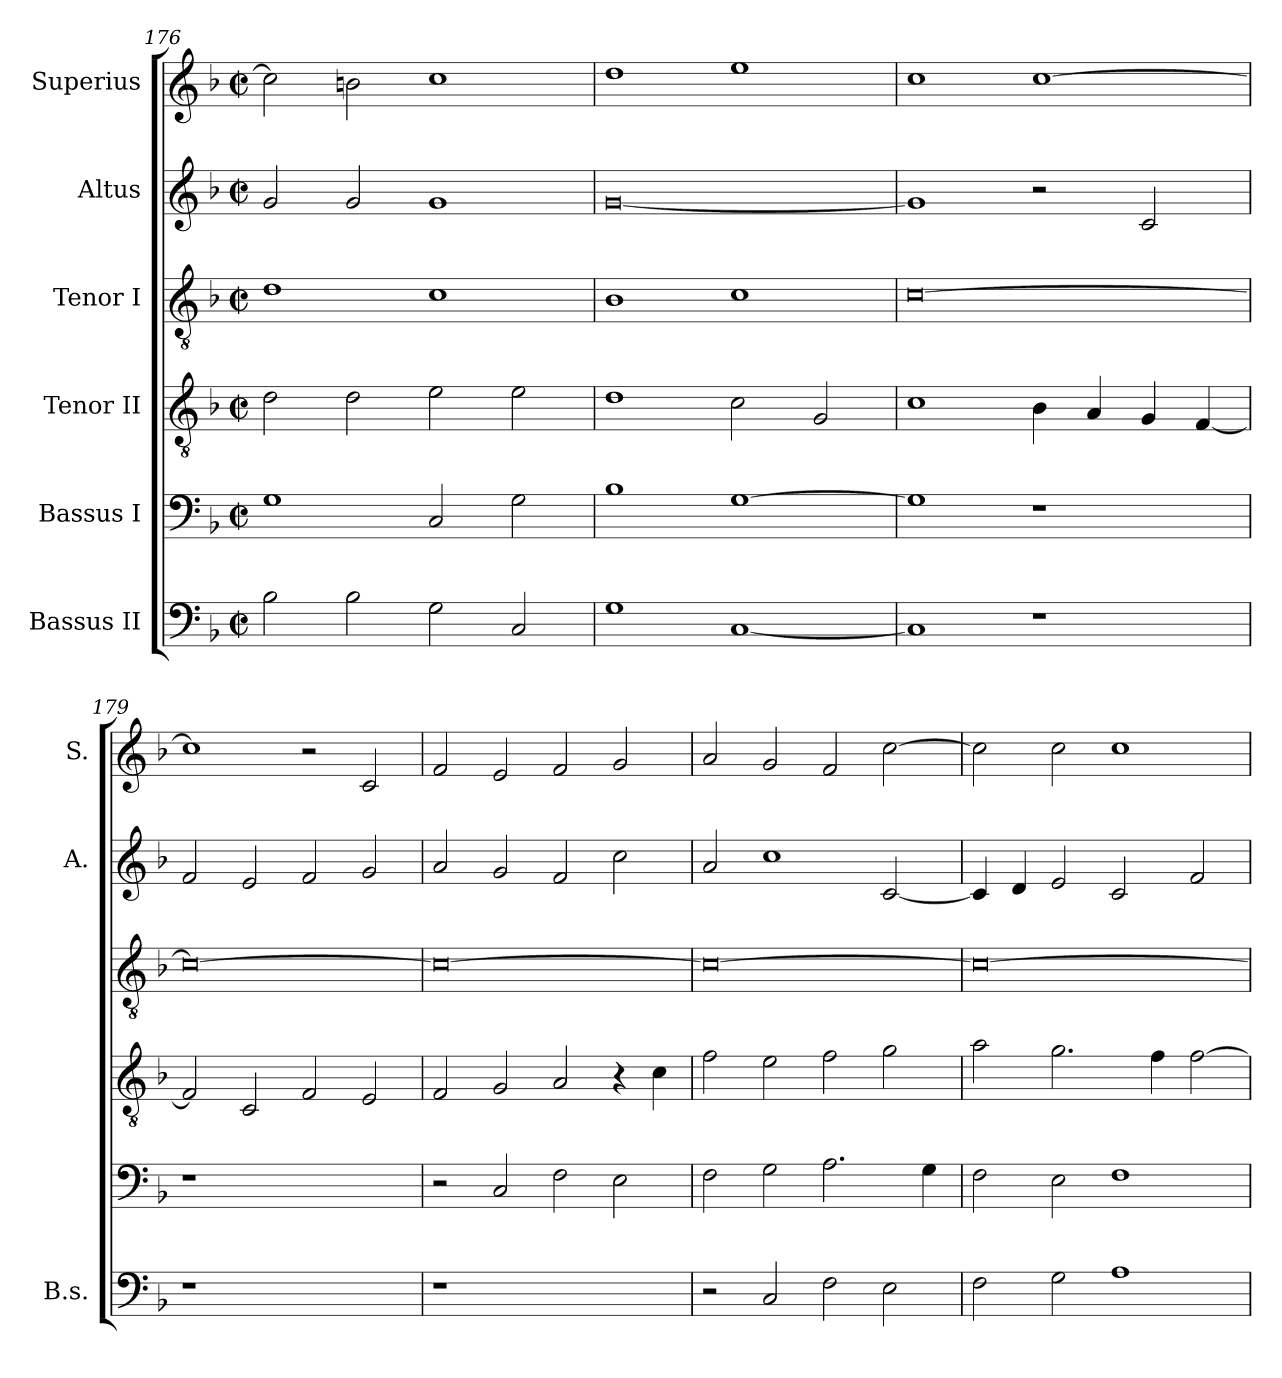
**kern	**kern	**kern	**kern	**kern	**kern
*part6	*part5	*part4	*part3	*part2	*part1
*staff6	*staff5	*staff4	*staff3	*staff2	*staff1
*I"Bassus II	*I"Bassus I	*I"Tenor II	*I"Tenor I	*I"Altus	*I"Superius
*I'B.s.	*	*	*	*I'A.	*I'S.
*clefF4	*clefF4	*clefGv2	*clefGv2	*clefG2	*clefG2
*	*	*ITrd7c12	*ITrd7c12	*	*
*k[b-]	*k[b-]	*k[b-]	*k[b-]	*k[b-]	*k[b-]
*F:	*F:	*F:	*F:	*F:	*F:
*M2/2	*M2/2	*M2/2	*M2/2	*M2/2	*M2/2
*met(c|)	*met(c|)	*met(c|)	*met(c|)	*met(c|)	*met(c|)
=176	=176	=176	=176	=176	=176
2B-i\	1Gi	2Di\	1Di	2gi/	2cci\]
2B-i\	.	2Di\	.	2gi/	2bni\
2Gi\	2Ci/	2Ei\	1Ci	1gi	1cci
2Ci/	2Gi\	2Ei\	.	.	.
=177	=177	=177	=177	=177	=177
1Gi	1B-i	1Di	1BB-i	[<0gi	1ddi
[<1Ci	[>1Gi	2Ci\	1Ci	.	1eei
.	.	2GGi/	.	.	.
=178	=178	=178	=178	=178	=178
1Ci]	1Gi]	1Ci	[>0Ci	1gi]	1cci
1r	1r	4BB-i\	.	2r	[>1cci
.	.	4AAi/	.	.	.
.	.	4GGi/	.	2ci/	.
.	.	[<4FFi/	.	.	.
!!LO:PB:g=z
=179	=179	=179	=179	=179	=179
!LO:N:vis=1	!LO:N:vis=1	!	!	!	!
1r	1r	2FFi/]	0Ci_>	2fi/	1cci]
.	.	2CCi/	.	2ei/	.
1ryy	1ryy	2FFi/	.	2fi/	2r
.	.	2EEi/	.	2gi/	2ci/
=180	=180	=180	=180	=180	=180
!LO:N:vis=1	!	!	!	!	!
1r	2r	2FFi/	0Ci_>	2ai/	2fi/
.	2Ci/	2GGi/	.	2gi/	2ei/
1ryy	2Fi\	2AAi/	.	2fi/	2fi/
.	2Ei\	4r	.	2cci\	2gi/
.	.	4Ci\	.	.	.
=181	=181	=181	=181	=181	=181
2r	2Fi\	2Fi\	0Ci_>	2ai/	2ai/
2Ci/	2Gi\	2Ei\	.	1cci	2gi/
2Fi\	2.Ai\	2Fi\	.	.	2fi/
2Ei\	.	2Gi\	.	[<2ci/	[>2cci\
.	4Gi\	.	.	.	.
=182	=182	=182	=182	=182	=182
2Fi\	2Fi\	2Ai\	0Ci_>	4ci/]	2cci\]
.	.	.	.	4di/	.
2Gi\	2Ei\	2.Gi\	.	2ei/	2cci\
1Ai	1Fi	.	.	2ci/	1cci
.	.	4Fi\	.	.	.
.	.	[>2Fi\	.	2fi/	.
=	=	=	=	=	=
*-	*-	*-	*-	*-	*-
